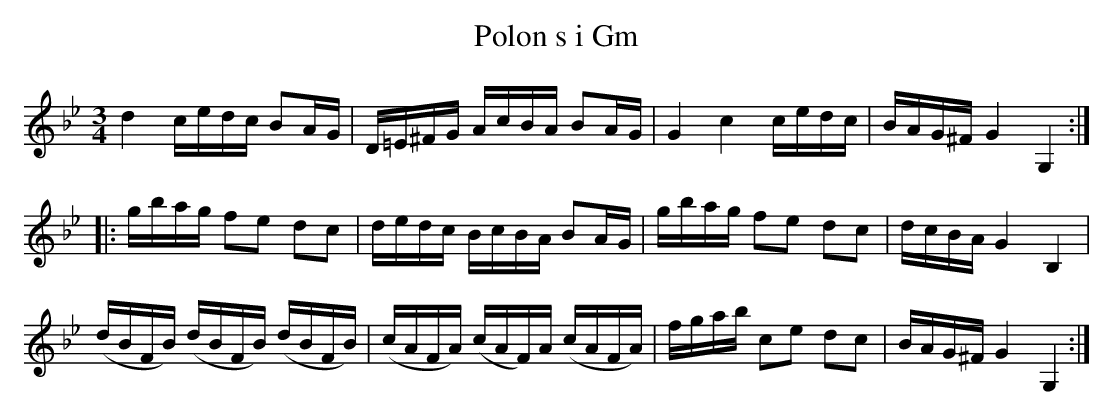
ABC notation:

X:1
T:Polon s i Gm
M:3/4
L:1/16
K:Gm
d4 cedc B2AG | D=E^FG AcBA B2AG | G4 c4 cedc | BAG^F G4 G,4 ::
gbag f2e2 d2c2 | dedc BcBA B2AG | gbag f2e2 d2c2 | dcBA G4 B,4 |
(dBFB) (dBFB) (dBFB) | (cAFA) (cAF)A (cAFA) | fgab c2e2 d2c2 | BAG^F G4 G,4 :|
